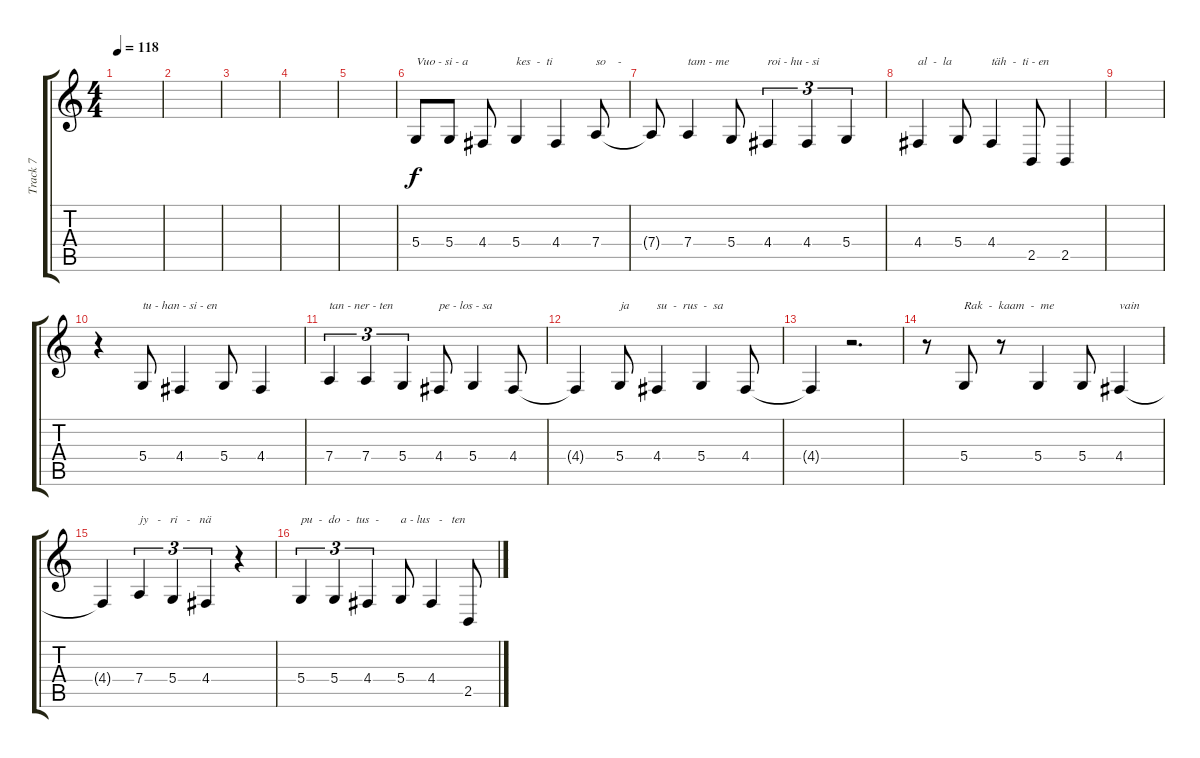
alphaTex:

\track ("Track 7" "Track 7") {instrument clarinet}
\staff {score tabs}
\tuning (E4 B3 G3 D3 A2 E2) {hide}
\ts (4 4)
\tempo 118
\clef g2
\ks c
|
|
|
|
|
5.4.8{txt "Vuo - si - a" instrument lead3calliope} 5.4.8 4.4.8 5.4.4{txt "kes  -  ti"} 4.4.4 7.4.8{txt "so    -"} |
7.4{t}.8 7.4.4{txt "tam - me"} 5.4.8 4.4.4{tu (3 2) txt "roi - hu - si"} 4.4.4{tu (3 2)} 5.4.4{tu (3 2)} |
4.4.4{txt "al  -  la"} 5.4.8 4.4.4{txt "täh  -  ti - en"} 2.5.8 2.5.4 |
|
r.4 5.4.8{txt "tu - han - si - en"} 4.4.4 5.4.8 4.4.4 |
7.4.4{tu (3 2) txt "tan - ner - ten"} 7.4.4{tu (3 2)} 5.4.4{tu (3 2)} 4.4.8{txt "pe - los - sa"} 5.4.4 4.4.8 |
4.4{t}.4 5.4.8{txt "ja"} 4.4.4{txt "su  -  rus  -  sa"} 5.4.4 4.4.8 |
4.4{t}.4 r.2{d} |
r.8 5.4.8{txt "Rak  -  kaam  -  me"} r.8 5.4.4 5.4.8 4.4.4{txt "vain"} |
4.4{t}.4 7.4.4{tu (3 2) txt "jy   -   ri   -   nä"} 5.4.4{tu (3 2)} 4.4.4{tu (3 2)} r.4 |
5.4.4{tu (3 2) txt "pu  -  do  -  tus  -"} 5.4.4{tu (3 2)} 4.4.4{tu (3 2)} 5.4.8{txt "a - lus   -   ten"} 4.4.4 2.5.8
